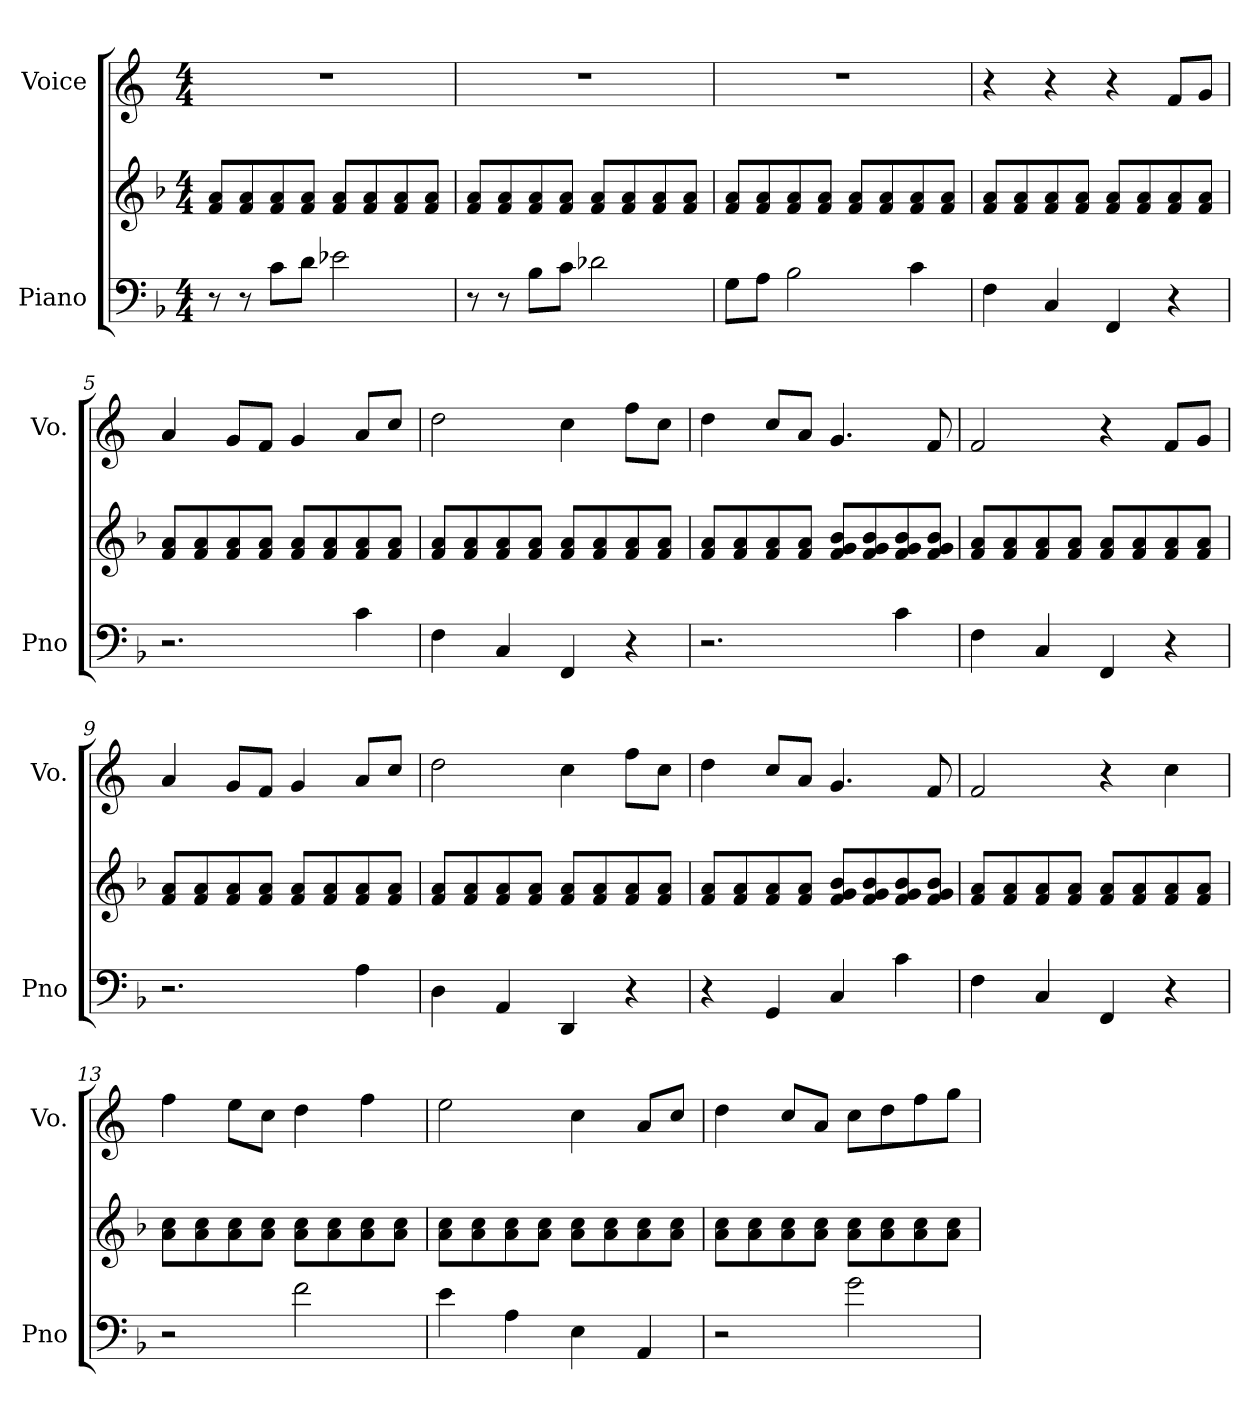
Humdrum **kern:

**kern	**kern	**kern
*part2	*part2	*part1
*staff3	*staff2	*staff1
*I"Piano	*	*I"Voice
*I'Pno	*	*I'Vo.
*clefF4	*clefG2	*clefG2
*k[b-]	*k[b-]	*k[]
*F:	*F:	*C:
*M4/4	*M4/4	*M4/4
=1	=1	=1
8r	8f/ 8a/L	1r
8r	8f/ 8a/	.
8c\L	8f/ 8a/	.
8d\J	8f/ 8a/J	.
2e-X\	8f/ 8a/L	.
.	8f/ 8a/	.
.	8f/ 8a/	.
.	8f/ 8a/J	.
=2	=2	=2
8r	8f/ 8a/L	1r
8r	8f/ 8a/	.
8B-\L	8f/ 8a/	.
8c\J	8f/ 8a/J	.
2d-X\	8f/ 8a/L	.
.	8f/ 8a/	.
.	8f/ 8a/	.
.	8f/ 8a/J	.
=3	=3	=3
8G\L	8f/ 8a/L	1r
8A\J	8f/ 8a/	.
2B-\	8f/ 8a/	.
.	8f/ 8a/J	.
.	8f/ 8a/L	.
.	8f/ 8a/	.
4c\	8f/ 8a/	.
.	8f/ 8a/J	.
!!LO:LB:g=z
=4	=4	=4
4F\	8f/ 8a/L	4r
.	8f/ 8a/	.
4C/	8f/ 8a/	4r
.	8f/ 8a/J	.
4FF/	8f/ 8a/L	4r
.	8f/ 8a/	.
4r	8f/ 8a/	8f/L
.	8f/ 8a/J	8g/J
=5	=5	=5
2.r	8f/ 8a/L	4a/
.	8f/ 8a/	.
.	8f/ 8a/	8g/L
.	8f/ 8a/J	8f/J
.	8f/ 8a/L	4g/
.	8f/ 8a/	.
4c\	8f/ 8a/	8a/L
.	8f/ 8a/J	8cc/J
=6	=6	=6
4F\	8f/ 8a/L	2dd\
.	8f/ 8a/	.
4C/	8f/ 8a/	.
.	8f/ 8a/J	.
4FF/	8f/ 8a/L	4cc\
.	8f/ 8a/	.
4r	8f/ 8a/	8ff\L
.	8f/ 8a/J	8cc\J
!!LO:LB:g=z
=7	=7	=7
2.r	8f/ 8a/L	4dd\
.	8f/ 8a/	.
.	8f/ 8a/	8cc/L
.	8f/ 8a/J	8a/J
.	8f/ 8g/ 8b-/L	4.g/
.	8f/ 8g/ 8b-/	.
4c\	8f/ 8g/ 8b-/	.
.	8f/ 8g/ 8b-/J	8f/
=8	=8	=8
4F\	8f/ 8a/L	2f/
.	8f/ 8a/	.
4C/	8f/ 8a/	.
.	8f/ 8a/J	.
4FF/	8f/ 8a/L	4r
.	8f/ 8a/	.
4r	8f/ 8a/	8f/L
.	8f/ 8a/J	8g/J
=9	=9	=9
2.r	8f/ 8a/L	4a/
.	8f/ 8a/	.
.	8f/ 8a/	8g/L
.	8f/ 8a/J	8f/J
.	8f/ 8a/L	4g/
.	8f/ 8a/	.
4A\	8f/ 8a/	8a/L
.	8f/ 8a/J	8cc/J
!!LO:PB:g=z
=10	=10	=10
4D\	8f/ 8a/L	2dd\
.	8f/ 8a/	.
4AA/	8f/ 8a/	.
.	8f/ 8a/J	.
4DD/	8f/ 8a/L	4cc\
.	8f/ 8a/	.
4r	8f/ 8a/	8ff\L
.	8f/ 8a/J	8cc\J
=11	=11	=11
4r	8f/ 8a/L	4dd\
.	8f/ 8a/	.
4GG/	8f/ 8a/	8cc/L
.	8f/ 8a/J	8a/J
4C/	8f/ 8g/ 8b-/L	4.g/
.	8f/ 8g/ 8b-/	.
4c\	8f/ 8g/ 8b-/	.
.	8f/ 8g/ 8b-/J	8f/
=12	=12	=12
4F\	8f/ 8a/L	2f/
.	8f/ 8a/	.
4C/	8f/ 8a/	.
.	8f/ 8a/J	.
4FF/	8f/ 8a/L	4r
.	8f/ 8a/	.
4r	8f/ 8a/	4cc\
.	8f/ 8a/J	.
!!LO:LB:g=z
=13	=13	=13
2r	8a\ 8cc\L	4ff\
.	8a\ 8cc\	.
.	8a\ 8cc\	8ee\L
.	8a\ 8cc\J	8cc\J
2f\	8a\ 8cc\L	4dd\
.	8a\ 8cc\	.
.	8a\ 8cc\	4ff\
.	8a\ 8cc\J	.
=14	=14	=14
4e\	8a\ 8cc\L	2ee\
.	8a\ 8cc\	.
4A\	8a\ 8cc\	.
.	8a\ 8cc\J	.
4E\	8a\ 8cc\L	4cc\
.	8a\ 8cc\	.
4AA/	8a\ 8cc\	8a/L
.	8a\ 8cc\J	8cc/J
=15	=15	=15
2r	8a\ 8cc\L	4dd\
.	8a\ 8cc\	.
.	8a\ 8cc\	8cc/L
.	8a\ 8cc\J	8a/J
2g\	8a\ 8cc\L	8cc\L
.	8a\ 8cc\	8dd\
.	8a\ 8cc\	8ff\
.	8a\ 8cc\J	8gg\J
=	=	=
*-	*-	*-
